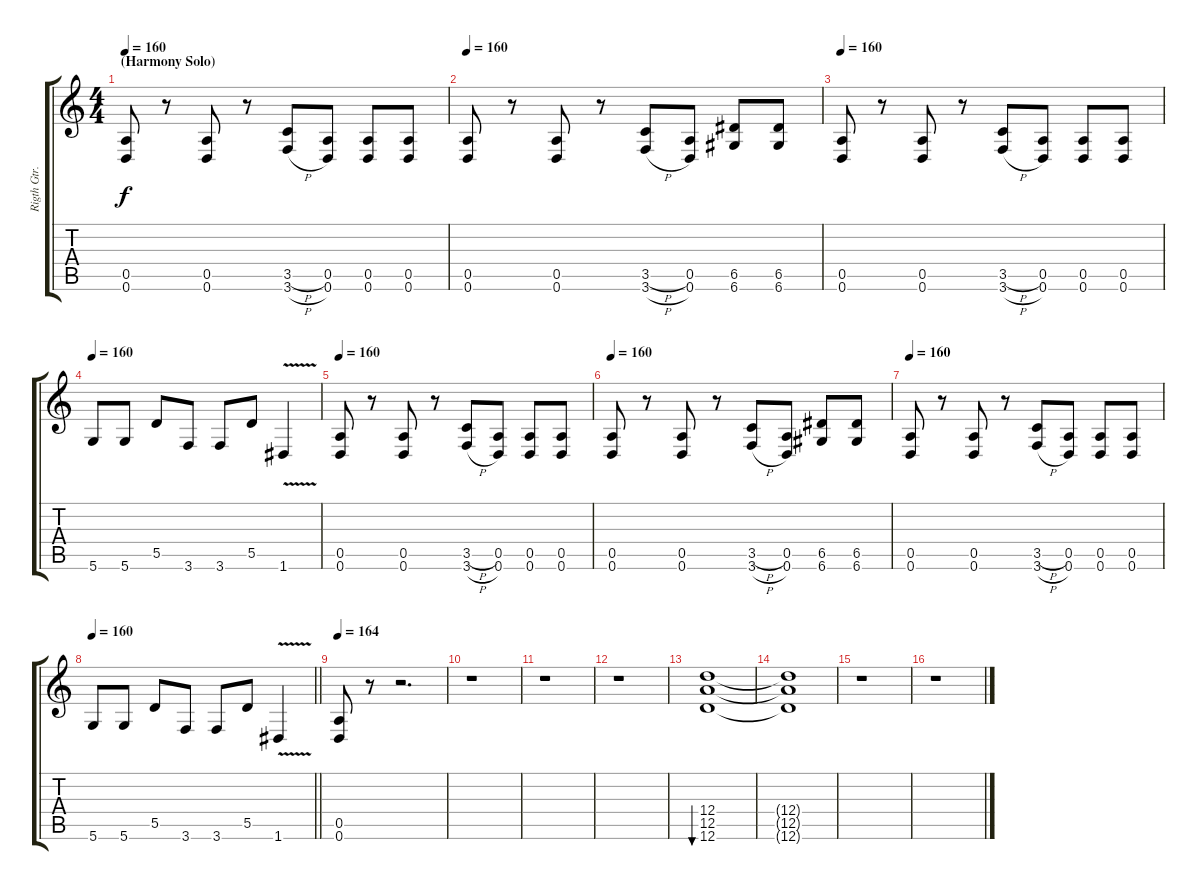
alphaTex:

\track ("Rigth Gtr. Teemu" "Rigth Gtr.") {instrument distortionguitar}
\staff {score tabs}
\tuning (E4 B3 G3 D3 A2 D2) {hide}
\ts (4 4)
\section ("" "(Harmony Solo)")
\tempo 160
\clef g2
\ks c
(0.5 0.6).8{dy f} r.8 (0.5 0.6).8 r.8 (3.5{h} 3.6{h}).8 (0.5 0.6).8 (0.5 0.6).8 (0.5 0.6).8 |
\tempo 160
(0.5 0.6).8 r.8 (0.5 0.6).8 r.8 (3.5{h} 3.6{h}).8 (0.5 0.6).8 (6.5 6.6).8 (6.5 6.6).8 |
\tempo 160
(0.5 0.6).8 r.8 (0.5 0.6).8 r.8 (3.5{h} 3.6{h}).8 (0.5 0.6).8 (0.5 0.6).8 (0.5 0.6).8 |
\tempo 160
5.6.8 5.6.8 5.5.8 3.6.8 3.6.8 5.5.8 1.6{v}.4 |
\tempo 160
(0.5 0.6).8 r.8 (0.5 0.6).8 r.8 (3.5{h} 3.6{h}).8 (0.5 0.6).8 (0.5 0.6).8 (0.5 0.6).8 |
\tempo 160
(0.5 0.6).8 r.8 (0.5 0.6).8 r.8 (3.5{h} 3.6{h}).8 (0.5 0.6).8 (6.5 6.6).8 (6.5 6.6).8 |
\tempo 160
(0.5 0.6).8 r.8 (0.5 0.6).8 r.8 (3.5{h} 3.6{h}).8 (0.5 0.6).8 (0.5 0.6).8 (0.5 0.6).8 |
\tempo 160
\barLineRight lightlight
5.6.8 5.6.8 5.5.8 3.6.8 3.6.8 5.5.8 1.6{v}.4 |
\tempo 164
(0.5 0.6).8 r.8 r.2{d} |
r.1 |
r.1 |
r.1 |
(12.4 12.5 12.6).1{bu 120} |
(12.4{t} 12.5{t} 12.6{t}).1 |
r.1 |
r.1
